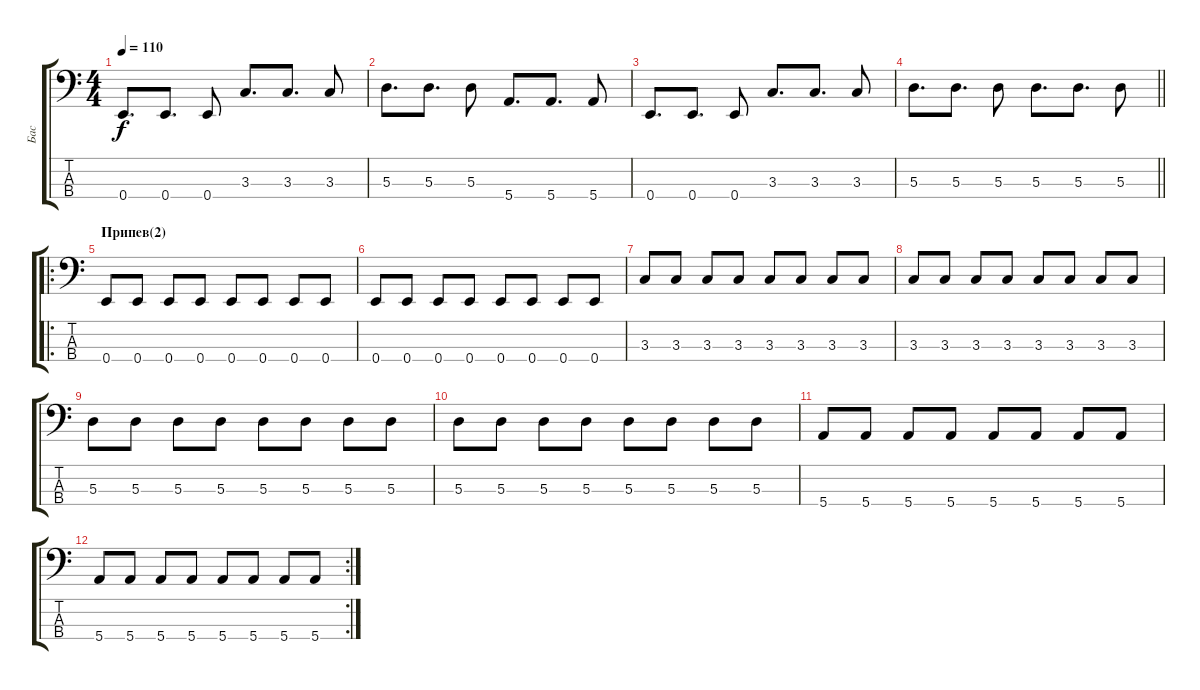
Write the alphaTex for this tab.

\track ("Бас" "Бас") {instrument electricbassfinger}
\staff {score tabs}
\tuning (G2 D2 A1 E1) {hide}
\ts (4 4)
\tempo 110
\clef f4
\ks c
0.4.8{d dy f} 0.4.8{d} 0.4.8 3.3.8{d} 3.3.8{d} 3.3.8 |
5.3.8{d} 5.3.8{d} 5.3.8 5.4.8{d} 5.4.8{d} 5.4.8 |
0.4.8{d} 0.4.8{d} 0.4.8 3.3.8{d} 3.3.8{d} 3.3.8 |
\barLineRight lightlight
5.3.8{d} 5.3.8{d} 5.3.8 5.3.8{d} 5.3.8{d} 5.3.8 |
\ro
\section ("" "Припев(2)")
0.4.8 0.4.8 0.4.8 0.4.8 0.4.8 0.4.8 0.4.8 0.4.8 |
0.4.8 0.4.8 0.4.8 0.4.8 0.4.8 0.4.8 0.4.8 0.4.8 |
3.3.8 3.3.8 3.3.8 3.3.8 3.3.8 3.3.8 3.3.8 3.3.8 |
3.3.8 3.3.8 3.3.8 3.3.8 3.3.8 3.3.8 3.3.8 3.3.8 |
5.3.8 5.3.8 5.3.8 5.3.8 5.3.8 5.3.8 5.3.8 5.3.8 |
5.3.8 5.3.8 5.3.8 5.3.8 5.3.8 5.3.8 5.3.8 5.3.8 |
5.4.8 5.4.8 5.4.8 5.4.8 5.4.8 5.4.8 5.4.8 5.4.8 |
\rc 2
5.4.8 5.4.8 5.4.8 5.4.8 5.4.8 5.4.8 5.4.8 5.4.8
